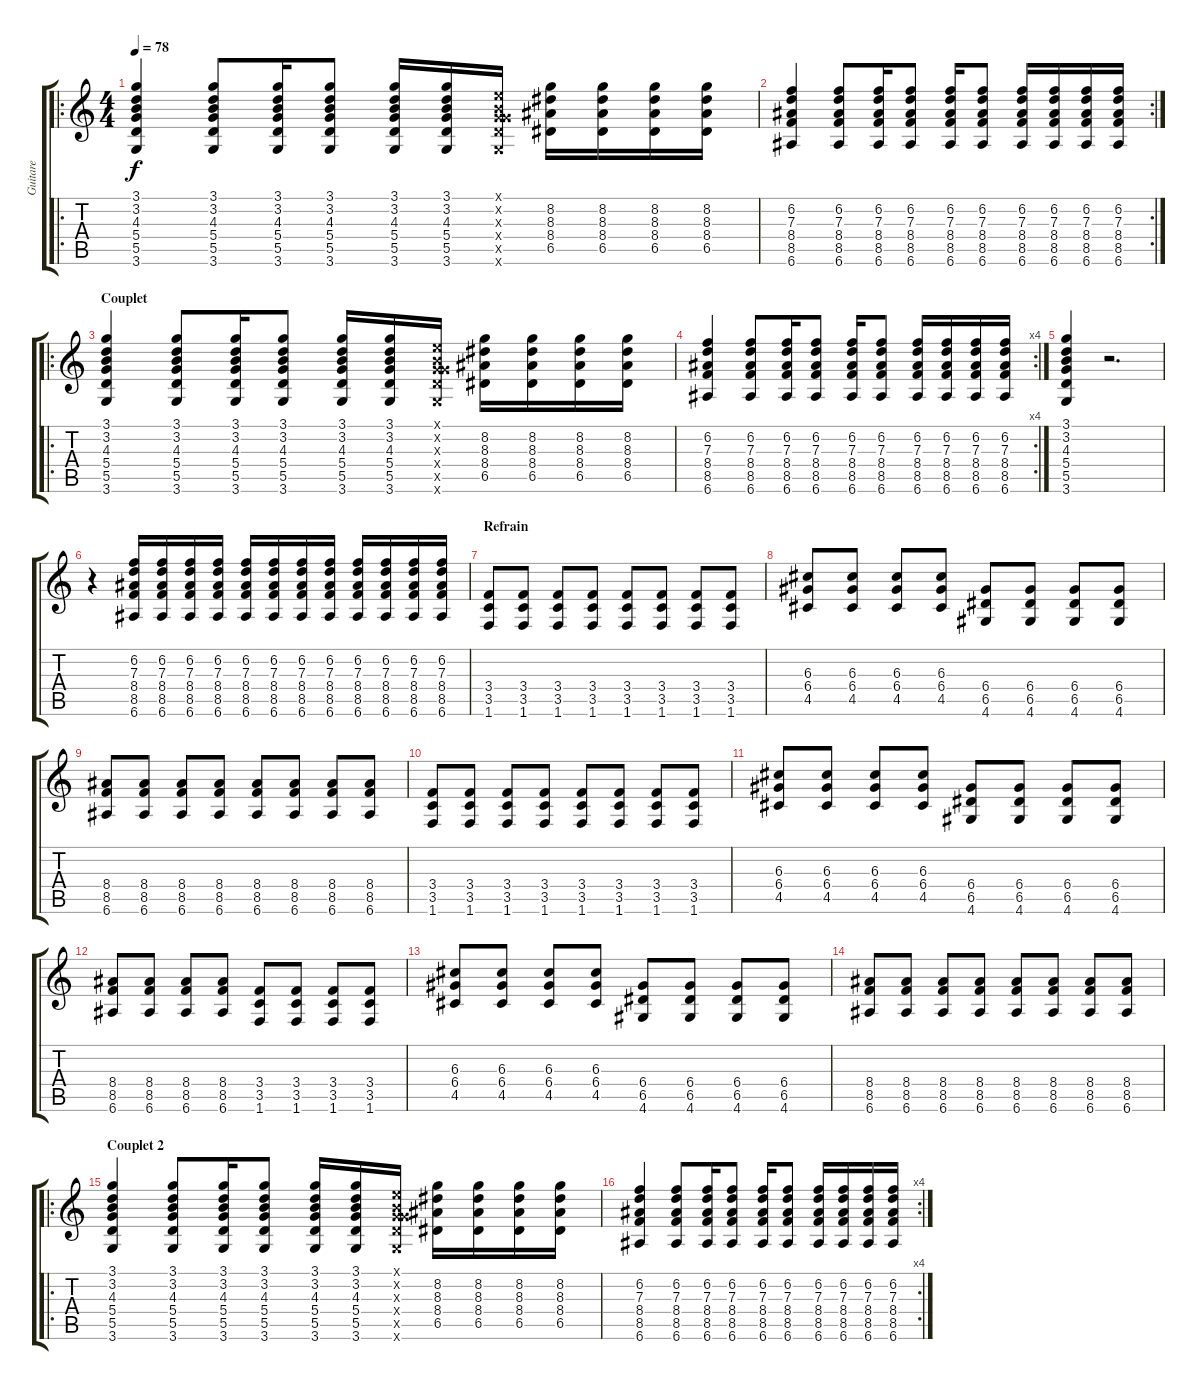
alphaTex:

\track ("Guitare" "Guitare") {instrument distortionguitar}
\staff {score tabs}
\tuning (E4 B3 G3 D3 A2 E2) {hide}
\ro
\ts (4 4)
\tempo 78
\clef g2
\ks c
(3.1 3.2 4.3 5.4 5.5 3.6).4{dy f instrument distortionguitar} (3.1 3.2 4.3 5.4 5.5 3.6).8 (3.1 3.2 4.3 5.4 5.5 3.6).16 (3.1 3.2 4.3 5.4 5.5 3.6).8 (3.1 3.2 4.3 5.4 5.5 3.6).16 (3.1 3.2 4.3 5.4 5.5 3.6).16 (0.1{x} 0.2{x} 0.3{x} 5.4{x} 5.5{x} 3.6{x}).16 (8.2 8.3 8.4 6.5).16 (8.2 8.3 8.4 6.5).16 (8.2 8.3 8.4 6.5).16 (8.2 8.3 8.4 6.5).16 |
\rc 2
(6.2 7.3 8.4 8.5 6.6).4 (6.2 7.3 8.4 8.5 6.6).8 (6.2 7.3 8.4 8.5 6.6).16 (6.2 7.3 8.4 8.5 6.6).8 (6.2 7.3 8.4 8.5 6.6).16 (6.2 7.3 8.4 8.5 6.6).8 (6.2 7.3 8.4 8.5 6.6).16 (6.2 7.3 8.4 8.5 6.6).16 (6.2 7.3 8.4 8.5 6.6).16 (6.2 7.3 8.4 8.5 6.6).16 |
\ro
\section ("" "Couplet")
(3.1 3.2 4.3 5.4 5.5 3.6).4 (3.1 3.2 4.3 5.4 5.5 3.6).8 (3.1 3.2 4.3 5.4 5.5 3.6).16 (3.1 3.2 4.3 5.4 5.5 3.6).8 (3.1 3.2 4.3 5.4 5.5 3.6).16 (3.1 3.2 4.3 5.4 5.5 3.6).16 (0.1{x} 0.2{x} 0.3{x} 5.4{x} 5.5{x} 3.6{x}).16 (8.2 8.3 8.4 6.5).16 (8.2 8.3 8.4 6.5).16 (8.2 8.3 8.4 6.5).16 (8.2 8.3 8.4 6.5).16 |
\rc 4
(6.2 7.3 8.4 8.5 6.6).4 (6.2 7.3 8.4 8.5 6.6).8 (6.2 7.3 8.4 8.5 6.6).16 (6.2 7.3 8.4 8.5 6.6).8 (6.2 7.3 8.4 8.5 6.6).16 (6.2 7.3 8.4 8.5 6.6).8 (6.2 7.3 8.4 8.5 6.6).16 (6.2 7.3 8.4 8.5 6.6).16 (6.2 7.3 8.4 8.5 6.6).16 (6.2 7.3 8.4 8.5 6.6).16 |
(3.1 3.2 4.3 5.4 5.5 3.6).4 r.2{d} |
r.4 (6.2 7.3 8.4 8.5 6.6).16 (6.2 7.3 8.4 8.5 6.6).16 (6.2 7.3 8.4 8.5 6.6).16 (6.2 7.3 8.4 8.5 6.6).16 (6.2 7.3 8.4 8.5 6.6).16 (6.2 7.3 8.4 8.5 6.6).16 (6.2 7.3 8.4 8.5 6.6).16 (6.2 7.3 8.4 8.5 6.6).16 (6.2 7.3 8.4 8.5 6.6).16 (6.2 7.3 8.4 8.5 6.6).16 (6.2 7.3 8.4 8.5 6.6).16 (6.2 7.3 8.4 8.5 6.6).16 |
\section ("" "Refrain")
(3.4 3.5 1.6).8 (3.4 3.5 1.6).8 (3.4 3.5 1.6).8 (3.4 3.5 1.6).8 (3.4 3.5 1.6).8 (3.4 3.5 1.6).8 (3.4 3.5 1.6).8 (3.4 3.5 1.6).8 |
(6.3 6.4 4.5).8 (6.3 6.4 4.5).8 (6.3 6.4 4.5).8 (6.3 6.4 4.5).8 (6.4 6.5 4.6).8 (6.4 6.5 4.6).8 (6.4 6.5 4.6).8 (6.4 6.5 4.6).8 |
(8.4 8.5 6.6).8 (8.4 8.5 6.6).8 (8.4 8.5 6.6).8 (8.4 8.5 6.6).8 (8.4 8.5 6.6).8 (8.4 8.5 6.6).8 (8.4 8.5 6.6).8 (8.4 8.5 6.6).8 |
(3.4 3.5 1.6).8 (3.4 3.5 1.6).8 (3.4 3.5 1.6).8 (3.4 3.5 1.6).8 (3.4 3.5 1.6).8 (3.4 3.5 1.6).8 (3.4 3.5 1.6).8 (3.4 3.5 1.6).8 |
(6.3 6.4 4.5).8 (6.3 6.4 4.5).8 (6.3 6.4 4.5).8 (6.3 6.4 4.5).8 (6.4 6.5 4.6).8 (6.4 6.5 4.6).8 (6.4 6.5 4.6).8 (6.4 6.5 4.6).8 |
(8.4 8.5 6.6).8 (8.4 8.5 6.6).8 (8.4 8.5 6.6).8 (8.4 8.5 6.6).8 (3.4 3.5 1.6).8 (3.4 3.5 1.6).8 (3.4 3.5 1.6).8 (3.4 3.5 1.6).8 |
(6.3 6.4 4.5).8 (6.3 6.4 4.5).8 (6.3 6.4 4.5).8 (6.3 6.4 4.5).8 (6.4 6.5 4.6).8 (6.4 6.5 4.6).8 (6.4 6.5 4.6).8 (6.4 6.5 4.6).8 |
(8.4 8.5 6.6).8 (8.4 8.5 6.6).8 (8.4 8.5 6.6).8 (8.4 8.5 6.6).8 (8.4 8.5 6.6).8 (8.4 8.5 6.6).8 (8.4 8.5 6.6).8 (8.4 8.5 6.6).8 |
\ro
\section ("" "Couplet 2")
(3.1 3.2 4.3 5.4 5.5 3.6).4 (3.1 3.2 4.3 5.4 5.5 3.6).8 (3.1 3.2 4.3 5.4 5.5 3.6).16 (3.1 3.2 4.3 5.4 5.5 3.6).8 (3.1 3.2 4.3 5.4 5.5 3.6).16 (3.1 3.2 4.3 5.4 5.5 3.6).16 (0.1{x} 0.2{x} 0.3{x} 5.4{x} 5.5{x} 3.6{x}).16 (8.2 8.3 8.4 6.5).16 (8.2 8.3 8.4 6.5).16 (8.2 8.3 8.4 6.5).16 (8.2 8.3 8.4 6.5).16 |
\rc 4
(6.2 7.3 8.4 8.5 6.6).4 (6.2 7.3 8.4 8.5 6.6).8 (6.2 7.3 8.4 8.5 6.6).16 (6.2 7.3 8.4 8.5 6.6).8 (6.2 7.3 8.4 8.5 6.6).16 (6.2 7.3 8.4 8.5 6.6).8 (6.2 7.3 8.4 8.5 6.6).16 (6.2 7.3 8.4 8.5 6.6).16 (6.2 7.3 8.4 8.5 6.6).16 (6.2 7.3 8.4 8.5 6.6).16
